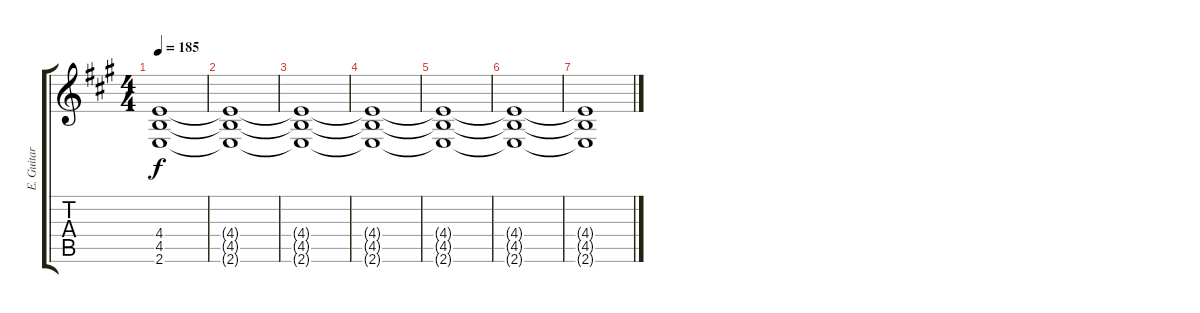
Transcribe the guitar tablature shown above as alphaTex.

\track ("E. Guitar II" "E. Guitar ") {instrument overdrivenguitar}
\staff {score tabs}
\tuning (D4 A3 F3 C3 G2 D2) {hide}
\ts (4 4)
\tempo 185
\clef g2
\ks a
(4.4{t} 4.5{t} 2.6{t}).1{dy f} |
(4.4{t} 4.5{t} 2.6{t}).1 |
(4.4{t} 4.5{t} 2.6{t}).1 |
(4.4{t} 4.5{t} 2.6{t}).1 |
(4.4{t} 4.5{t} 2.6{t}).1 |
(4.4{t} 4.5{t} 2.6{t}).1 |
(4.4{t} 4.5{t} 2.6{t}).1
